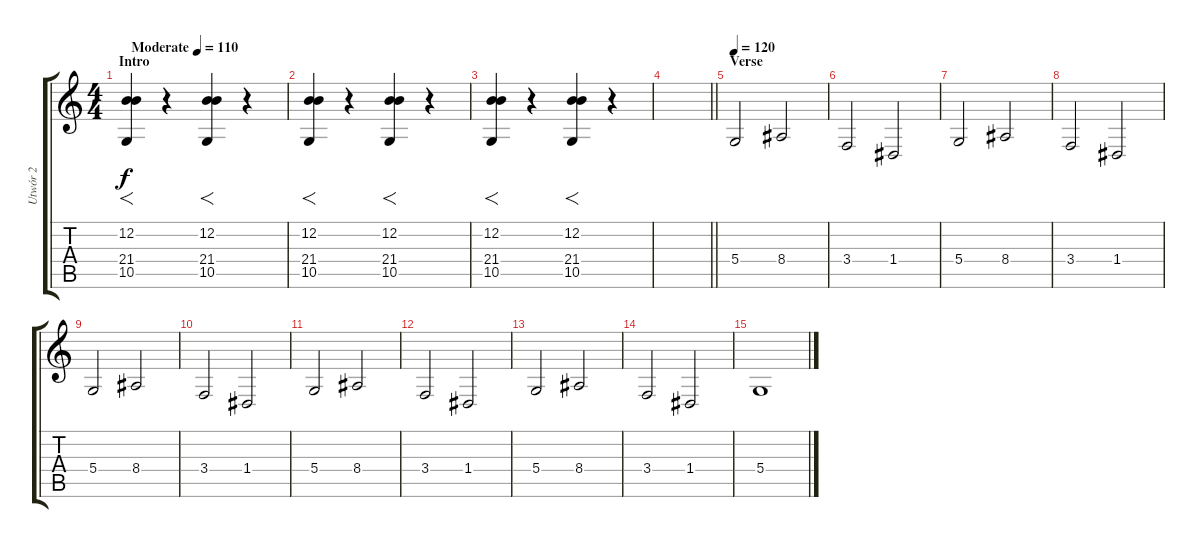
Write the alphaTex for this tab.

\track ("Utwór 2" "Utwór 2") {instrument stringensemble1}
\staff {score tabs}
\tuning (E4 B3 G3 D3 A2 E2) {hide}
\ts (4 4)
\section ("" "Intro")
\tempo (110 "Moderate")
\clef g2
\ks c
(12.2 21.4 10.5).4{f dy f instrument reversecymbal} r.4 (12.2 21.4 10.5).4{f} r.4 |
(12.2 21.4 10.5).4{f} r.4 (12.2 21.4 10.5).4{f} r.4 |
(12.2 21.4 10.5).4{f} r.4 (12.2 21.4 10.5).4{f} r.4 |
\barLineRight lightlight
|
\section ("" "Verse")
\tempo 120
5.4.2{instrument stringensemble1} 8.4.2 |
3.4.2 1.4.2 |
5.4.2 8.4.2 |
3.4.2 1.4.2 |
5.4.2 8.4.2 |
3.4.2 1.4.2 |
5.4.2 8.4.2 |
3.4.2 1.4.2 |
5.4.2 8.4.2 |
3.4.2 1.4.2 |
5.4.1
